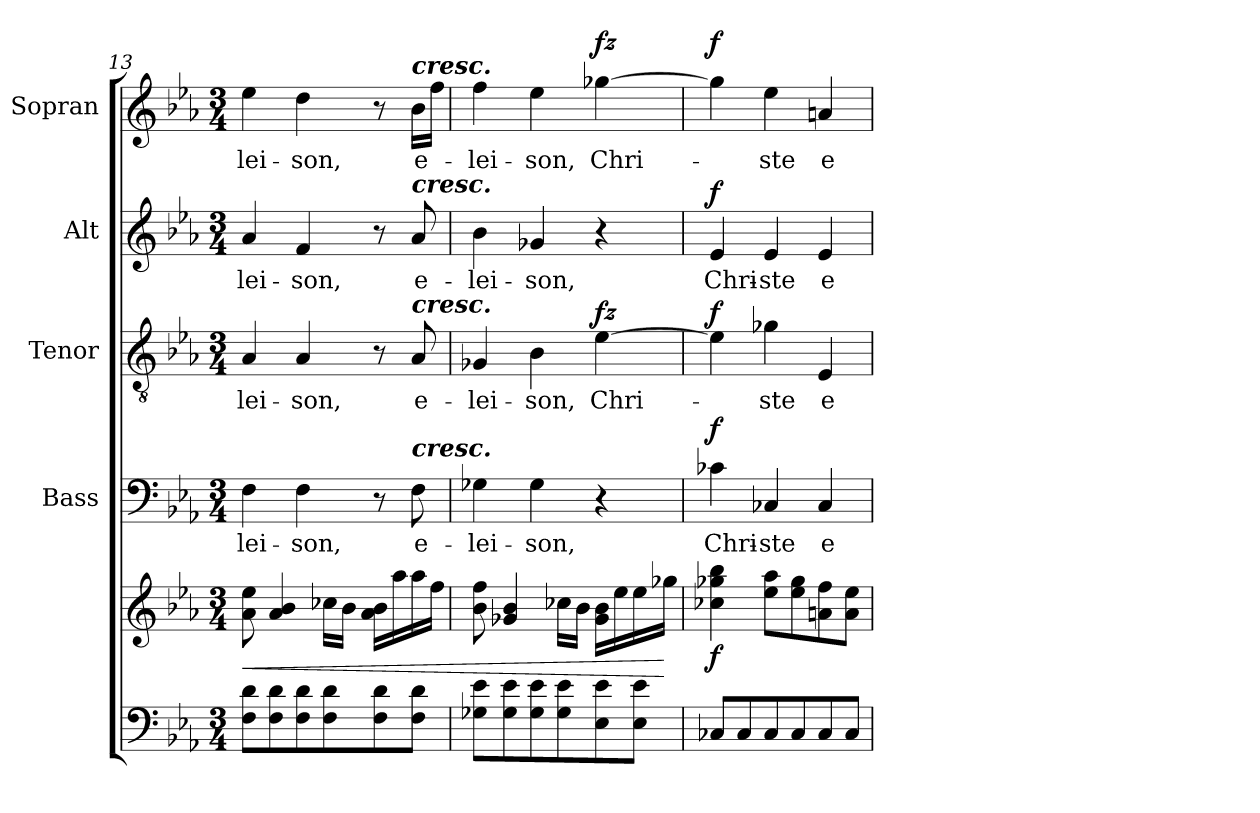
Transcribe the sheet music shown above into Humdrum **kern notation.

**kern	**kern	**dynam	**kern	**text	**dynam	**kern	**text	**dynam	**kern	**text	**dynam	**kern	**text	**dynam
*part5	*part5	*part5	*part4	*part4	*part4	*part3	*part3	*part3	*part2	*part2	*part2	*part1	*part1	*part1
*staff6	*staff5	*staff5/6	*staff4	*staff4	*staff4	*staff3	*staff3	*staff3	*staff2	*staff2	*staff2	*staff1	*staff1	*staff1
*	*	*	*I"Bass	*	*	*I"Tenor	*	*	*I"Alt	*	*	*I"Sopran	*	*
*	*	*	*I'B.	*	*	*I'T.	*	*	*I'A.	*	*	*I'S.	*	*
*clefF4	*clefG2	*	*clefF4	*	*	*clefGv2	*	*	*clefG2	*	*	*clefG2	*	*
*k[b-e-a-]	*k[b-e-a-]	*	*k[b-e-a-]	*	*	*k[b-e-a-]	*	*	*k[b-e-a-]	*	*	*k[b-e-a-]	*	*
*E-:	*E-:	*	*E-:	*	*	*E-:	*	*	*E-:	*	*	*E-:	*	*
*M3/4	*M3/4	*	*M3/4	*	*	*M3/4	*	*	*M3/4	*	*	*M3/4	*	*
=13	=13	=13	=13	=13	=13	=13	=13	=13	=13	=13	=13	=13	=13	=13
!	!	!LO:HP:b	!	!LO:LY:b	!	!	!LO:LY:b	!	!	!LO:LY:b	!	!	!LO:LY:b	!
8F\ 8d\L	8a-\ 8ee-\	<	4F\	-lei-	.	4A-/	-lei-	.	4a-/	-lei-	.	4ee-\	-lei-	.
8F\ 8d\	4a-/ 4b-/	.	.	.	.	.	.	.	.	.	.	.	.	.
!	!	!	!	!LO:LY:b	!	!	!LO:LY:b	!	!	!LO:LY:b	!	!	!LO:LY:b	!
8F\ 8d\	.	.	4F\	-son,	.	4A-/	-son,	.	4f/	-son,	.	4dd\	-son,	.
8F\ 8d\	16cc-X\LL	.	.	.	.	.	.	.	.	.	.	.	.	.
.	16b-\JJ	.	.	.	.	.	.	.	.	.	.	.	.	.
8F\ 8d\	16a-\ 16b-\LL	.	8r	.	.	8r	.	.	8r	.	.	8r	.	.
.	16aa-\	.	.	.	.	.	.	.	.	.	.	.	.	.
!	!	!	!	!	!	!	!	!	!	!	!	!LO:TX:a:Bi:t=cresc.	!	!
!	!	!	!	!	!	!	!	!	!LO:TX:a:Bi:t=cresc.	!	!	!	!	!
!	!	!	!	!	!	!LO:TX:a:Bi:t=cresc.	!	!	!	!	!	!	!	!
!	!	!	!LO:TX:a:Bi:t=cresc.	!	!	!	!	!	!	!	!	!	!	!
!	!	!	!	!LO:LY:b	!	!	!LO:LY:b	!	!	!LO:LY:b	!	!	!LO:LY:b	!
8F\ 8d\J	16aa-\	.	8F\	e-	.	8A-/	e-	.	8a-/	e-	.	16b-\LL	e-	.
.	16ff\JJ	.	.	.	.	.	.	.	.	.	.	16ff\JJ	.	.
=14	=14	=14	=14	=14	=14	=14	=14	=14	=14	=14	=14	=14	=14	=14
!	!	!	!	!LO:LY:b	!	!	!LO:LY:b	!	!	!LO:LY:b	!	!	!LO:LY:b	!
8G-X\ 8e-\L	8b-\ 8ff\	.	4G-X\	-lei-	.	4G-X/	-lei-	.	4b-\	-lei-	.	4ff\	-lei-	.
8G-\ 8e-\	4g-X/ 4b-/	.	.	.	.	.	.	.	.	.	.	.	.	.
!	!	!	!	!LO:LY:b	!	!	!LO:LY:b	!	!	!LO:LY:b	!	!	!LO:LY:b	!
8G-\ 8e-\	.	.	4G-\	-son,	.	4B-\	-son,	.	4g-X/	-son,	.	4ee-\	-son,	.
8G-\ 8e-\	16cc-X\LL	.	.	.	.	.	.	.	.	.	.	.	.	.
.	16b-\JJ	.	.	.	.	.	.	.	.	.	.	.	.	.
!	!	!	!	!	!	!	!LO:LY:b	!LO:DY:a	!	!	!	!	!LO:LY:b	!LO:DY:a
8E-\ 8e-\	16g-\ 16b-\LL	.	4r	.	.	[4e-\	Chri-	fz	4r	.	.	[4gg-X\	Chri-	fz
.	16ee-\	.	.	.	.	.	.	.	.	.	.	.	.	.
8E-\ 8e-\J	16ee-\	.	.	.	.	.	.	.	.	.	.	.	.	.
.	16gg-X\JJ	[	.	.	.	.	.	.	.	.	.	.	.	.
=15	=15	=15	=15	=15	=15	=15	=15	=15	=15	=15	=15	=15	=15	=15
!	!	!LO:DY:b	!	!LO:LY:b	!LO:DY:a	!	!	!LO:DY:a	!	!LO:LY:b	!LO:DY:a	!	!	!LO:DY:a
8C-X/L	4cc-X\ 4gg-X\ 4bb-\	f	4c-X\	Chri-	f	4e-\]	.	f	4e-/	Chri-	f	4gg-\]	.	f
8C-/	.	.	.	.	.	.	.	.	.	.	.	.	.	.
!	!	!	!	!LO:LY:b	!	!	!LO:LY:b	!	!	!LO:LY:b	!	!	!LO:LY:b	!
8C-/	8ee-\ 8aa-\L	.	4C-X/	-ste	.	4g-X\	-ste	.	4e-/	-ste	.	4ee-\	-ste	.
8C-/	8ee-\ 8gg-\	.	.	.	.	.	.	.	.	.	.	.	.	.
!	!	!	!	!LO:LY:b	!	!	!LO:LY:b	!	!	!LO:LY:b	!	!	!LO:LY:b	!
8C-/	8an\ 8ff\	.	4C-/	e-	.	4E-/	e-	.	4e-/	e-	.	4an/	e-	.
8C-/J	8a\ 8ee-\J	.	.	.	.	.	.	.	.	.	.	.	.	.
=	=	=	=	=	=	=	=	=	=	=	=	=	=	=
*-	*-	*-	*-	*-	*-	*-	*-	*-	*-	*-	*-	*-	*-	*-
